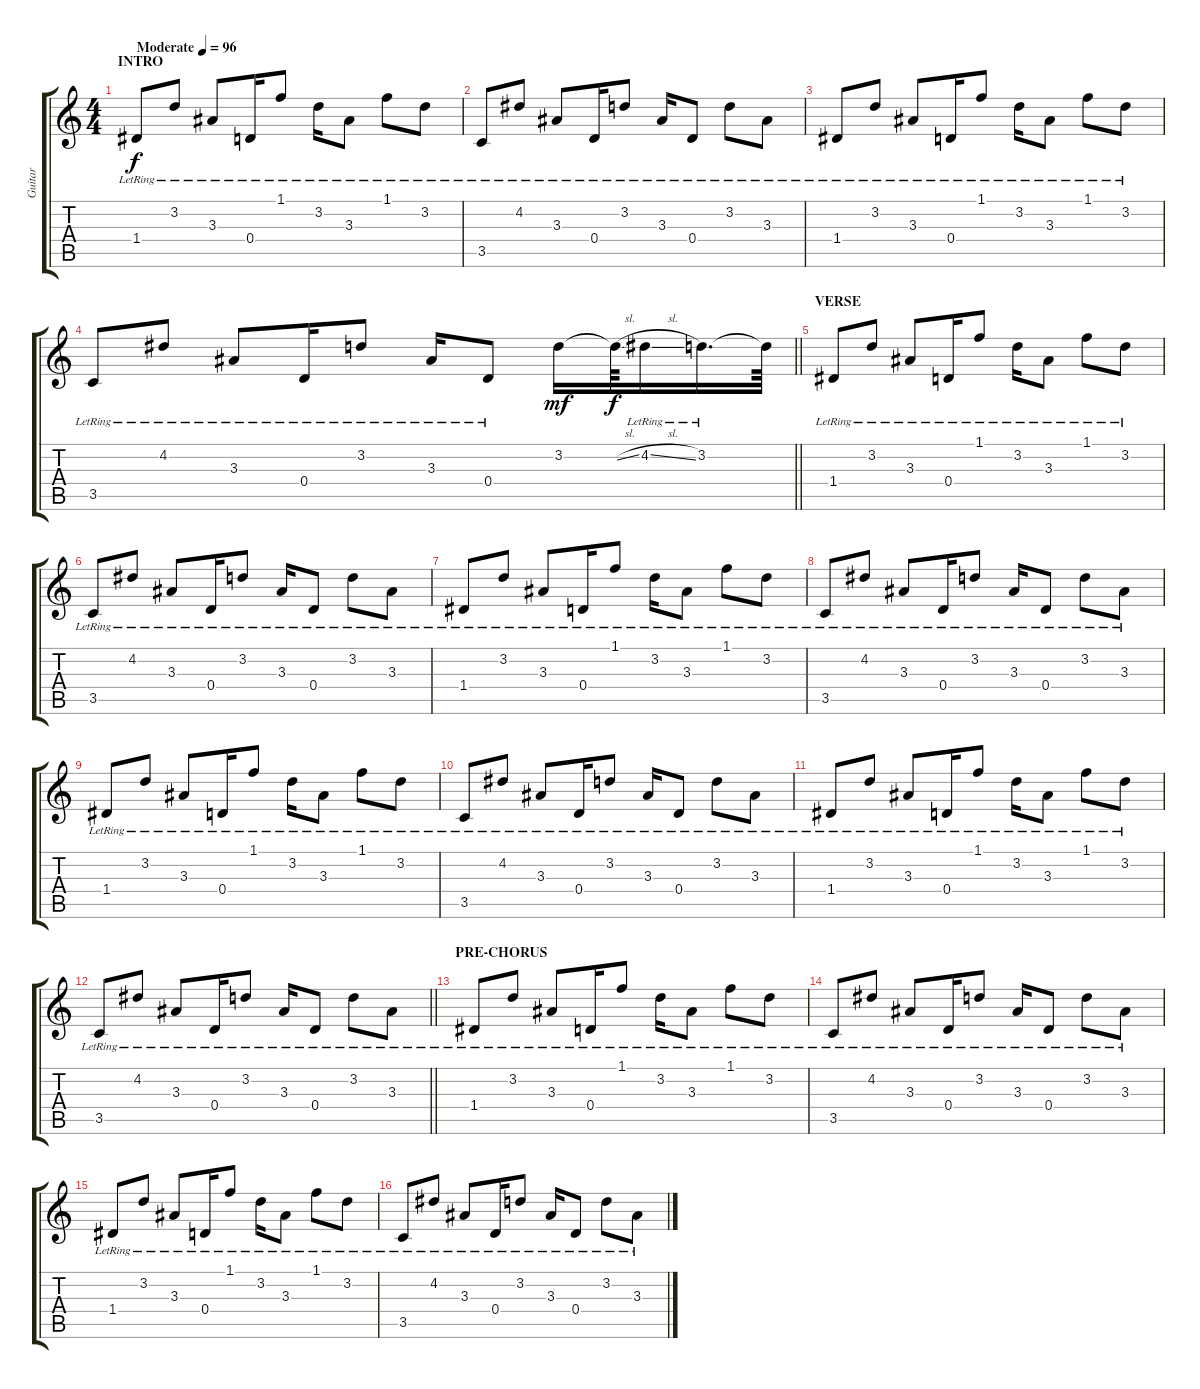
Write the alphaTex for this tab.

\track ("Guitar" "Guitar") {instrument acousticguitarsteel}
\staff {score tabs}
\tuning (E4 B3 G3 D3 A2 E2) {hide}
\ts (4 4)
\section ("" "INTRO")
\tempo (96 "Moderate")
\clef g2
\ks c
1.4{lr}.8{dy f instrument acousticguitarsteel} 3.2{lr}.8 3.3{lr}.8 0.4{lr}.16 1.1{lr}.8 3.2{lr}.16 3.3{lr}.8 1.1{lr}.8 3.2{lr}.8 |
3.5{lr}.8 4.2{lr}.8 3.3{lr}.8 0.4{lr}.16 3.2{lr}.8 3.3{lr}.16 0.4{lr}.8 3.2{lr}.8 3.3{lr}.8 |
1.4{lr}.8 3.2{lr}.8 3.3{lr}.8 0.4{lr}.16 1.1{lr}.8 3.2{lr}.16 3.3{lr}.8 1.1{lr}.8 3.2{lr}.8 |
\barLineRight lightlight
3.5{lr}.8 4.2{lr}.8 3.3{lr}.8 0.4{lr}.16 3.2{lr}.8 3.3{lr}.16 0.4{lr}.8 3.2.16{dy mf} 3.2{sl t}.64{dy f} 4.2{sl lr}.16 3.2{lr}.16{d} 3.2{t}.64 |
\section ("" "VERSE")
1.4{lr}.8 3.2{lr}.8 3.3{lr}.8 0.4{lr}.16 1.1{lr}.8 3.2{lr}.16 3.3{lr}.8 1.1{lr}.8 3.2{lr}.8 |
3.5{lr}.8 4.2{lr}.8 3.3{lr}.8 0.4{lr}.16 3.2{lr}.8 3.3{lr}.16 0.4{lr}.8 3.2{lr}.8 3.3{lr}.8 |
1.4{lr}.8 3.2{lr}.8 3.3{lr}.8 0.4{lr}.16 1.1{lr}.8 3.2{lr}.16 3.3{lr}.8 1.1{lr}.8 3.2{lr}.8 |
3.5{lr}.8 4.2{lr}.8 3.3{lr}.8 0.4{lr}.16 3.2{lr}.8 3.3{lr}.16 0.4{lr}.8 3.2{lr}.8 3.3{lr}.8 |
1.4{lr}.8 3.2{lr}.8 3.3{lr}.8 0.4{lr}.16 1.1{lr}.8 3.2{lr}.16 3.3{lr}.8 1.1{lr}.8 3.2{lr}.8 |
3.5{lr}.8 4.2{lr}.8 3.3{lr}.8 0.4{lr}.16 3.2{lr}.8 3.3{lr}.16 0.4{lr}.8 3.2{lr}.8 3.3{lr}.8 |
1.4{lr}.8 3.2{lr}.8 3.3{lr}.8 0.4{lr}.16 1.1{lr}.8 3.2{lr}.16 3.3{lr}.8 1.1{lr}.8 3.2{lr}.8 |
\barLineRight lightlight
3.5{lr}.8 4.2{lr}.8 3.3{lr}.8 0.4{lr}.16 3.2{lr}.8 3.3{lr}.16 0.4{lr}.8 3.2{lr}.8 3.3{lr}.8 |
\section ("" "PRE-CHORUS")
1.4{lr}.8 3.2{lr}.8 3.3{lr}.8 0.4{lr}.16 1.1{lr}.8 3.2{lr}.16 3.3{lr}.8 1.1{lr}.8 3.2{lr}.8 |
3.5{lr}.8 4.2{lr}.8 3.3{lr}.8 0.4{lr}.16 3.2{lr}.8 3.3{lr}.16 0.4{lr}.8 3.2{lr}.8 3.3{lr}.8 |
1.4{lr}.8 3.2{lr}.8 3.3{lr}.8 0.4{lr}.16 1.1{lr}.8 3.2{lr}.16 3.3{lr}.8 1.1{lr}.8 3.2{lr}.8 |
3.5{lr}.8 4.2{lr}.8 3.3{lr}.8 0.4{lr}.16 3.2{lr}.8 3.3{lr}.16 0.4{lr}.8 3.2{lr}.8 3.3{lr}.8
